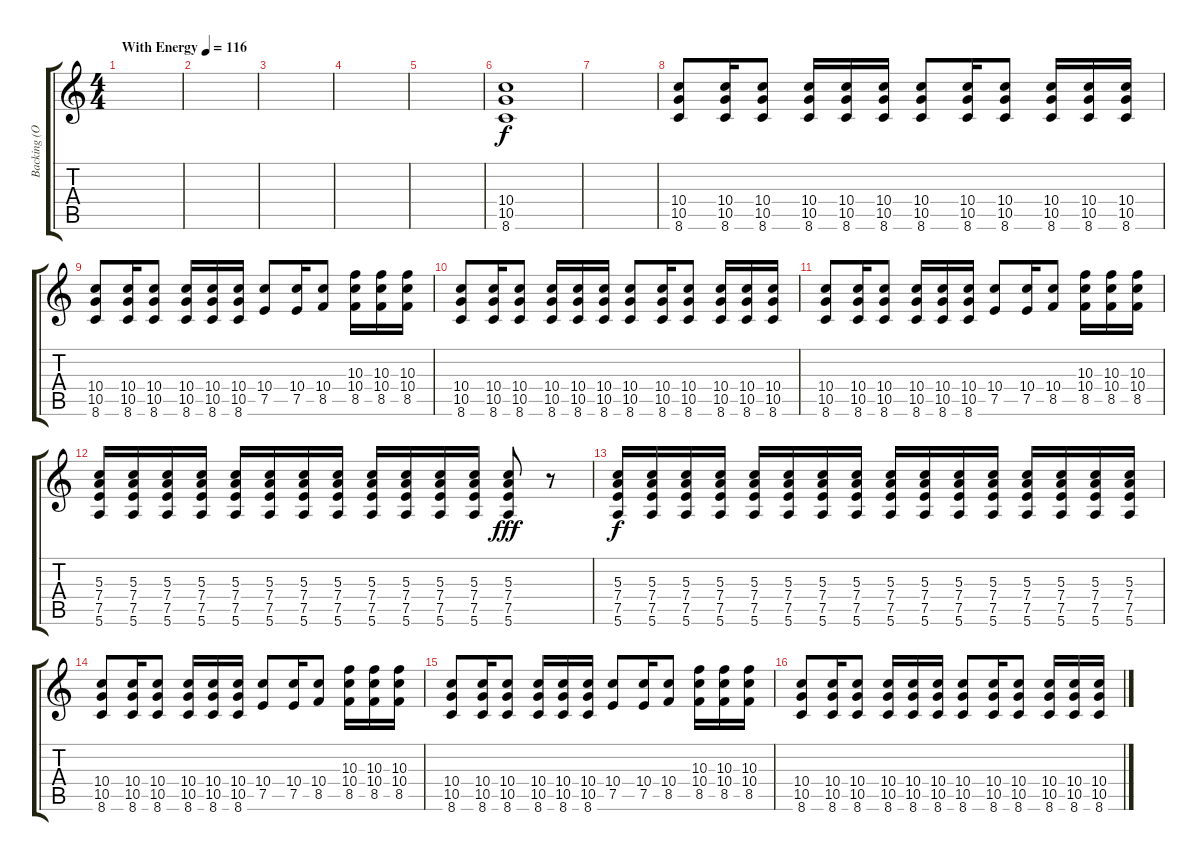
\track ("Backing (Overdub) Guitar" "Backing (O") {instrument overdrivenguitar}
\staff {score tabs}
\tuning (E4 B3 G3 D3 A2 E2) {hide}
\ts (4 4)
\tempo (116 "With Energy")
\clef g2
\ks c
|
|
|
|
|
(10.4 10.5 8.6).1 |
|
(10.4 10.5 8.6).8 (10.4 10.5 8.6).16 (10.4 10.5 8.6).8 (10.4 10.5 8.6).16 (10.4 10.5 8.6).16 (10.4 10.5 8.6).16 (10.4 10.5 8.6).8 (10.4 10.5 8.6).16 (10.4 10.5 8.6).8 (10.4 10.5 8.6).16 (10.4 10.5 8.6).16 (10.4 10.5 8.6).16 |
(10.4 10.5 8.6).8 (10.4 10.5 8.6).16 (10.4 10.5 8.6).8 (10.4 10.5 8.6).16 (10.4 10.5 8.6).16 (10.4 10.5 8.6).16 (10.4 7.5).8 (10.4 7.5).16 (10.4 8.5).8 (10.3 10.4 8.5).16 (10.3 10.4 8.5).16 (10.3 10.4 8.5).16 |
(10.4 10.5 8.6).8 (10.4 10.5 8.6).16 (10.4 10.5 8.6).8 (10.4 10.5 8.6).16 (10.4 10.5 8.6).16 (10.4 10.5 8.6).16 (10.4 10.5 8.6).8 (10.4 10.5 8.6).16 (10.4 10.5 8.6).8 (10.4 10.5 8.6).16 (10.4 10.5 8.6).16 (10.4 10.5 8.6).16 |
(10.4 10.5 8.6).8 (10.4 10.5 8.6).16 (10.4 10.5 8.6).8 (10.4 10.5 8.6).16 (10.4 10.5 8.6).16 (10.4 10.5 8.6).16 (10.4 7.5).8 (10.4 7.5).16 (10.4 8.5).8 (10.3 10.4 8.5).16 (10.3 10.4 8.5).16 (10.3 10.4 8.5).16 |
(5.3 7.4 7.5 5.6).16{dy f} (5.3 7.4 7.5 5.6).16 (5.3 7.4 7.5 5.6).16 (5.3 7.4 7.5 5.6).16 (5.3 7.4 7.5 5.6).16 (5.3 7.4 7.5 5.6).16 (5.3 7.4 7.5 5.6).16 (5.3 7.4 7.5 5.6).16 (5.3 7.4 7.5 5.6).16 (5.3 7.4 7.5 5.6).16 (5.3 7.4 7.5 5.6).16 (5.3 7.4 7.5 5.6).16 (5.3 7.4 7.5 5.6).8{dy fff} r.8 |
(5.3 7.4 7.5 5.6).16{dy f} (5.3 7.4 7.5 5.6).16 (5.3 7.4 7.5 5.6).16 (5.3 7.4 7.5 5.6).16 (5.3 7.4 7.5 5.6).16 (5.3 7.4 7.5 5.6).16 (5.3 7.4 7.5 5.6).16 (5.3 7.4 7.5 5.6).16 (5.3 7.4 7.5 5.6).16 (5.3 7.4 7.5 5.6).16 (5.3 7.4 7.5 5.6).16 (5.3 7.4 7.5 5.6).16 (5.3 7.4 7.5 5.6).16 (5.3 7.4 7.5 5.6).16 (5.3 7.4 7.5 5.6).16 (5.3 7.4 7.5 5.6).16 |
(10.4 10.5 8.6).8 (10.4 10.5 8.6).16 (10.4 10.5 8.6).8 (10.4 10.5 8.6).16 (10.4 10.5 8.6).16 (10.4 10.5 8.6).16 (10.4 7.5).8 (10.4 7.5).16 (10.4 8.5).8 (10.3 10.4 8.5).16 (10.3 10.4 8.5).16 (10.3 10.4 8.5).16 |
(10.4 10.5 8.6).8 (10.4 10.5 8.6).16 (10.4 10.5 8.6).8 (10.4 10.5 8.6).16 (10.4 10.5 8.6).16 (10.4 10.5 8.6).16 (10.4 7.5).8 (10.4 7.5).16 (10.4 8.5).8 (10.3 10.4 8.5).16 (10.3 10.4 8.5).16 (10.3 10.4 8.5).16 |
(10.4 10.5 8.6).8 (10.4 10.5 8.6).16 (10.4 10.5 8.6).8 (10.4 10.5 8.6).16 (10.4 10.5 8.6).16 (10.4 10.5 8.6).16 (10.4 10.5 8.6).8 (10.4 10.5 8.6).16 (10.4 10.5 8.6).8 (10.4 10.5 8.6).16 (10.4 10.5 8.6).16 (10.4 10.5 8.6).16
